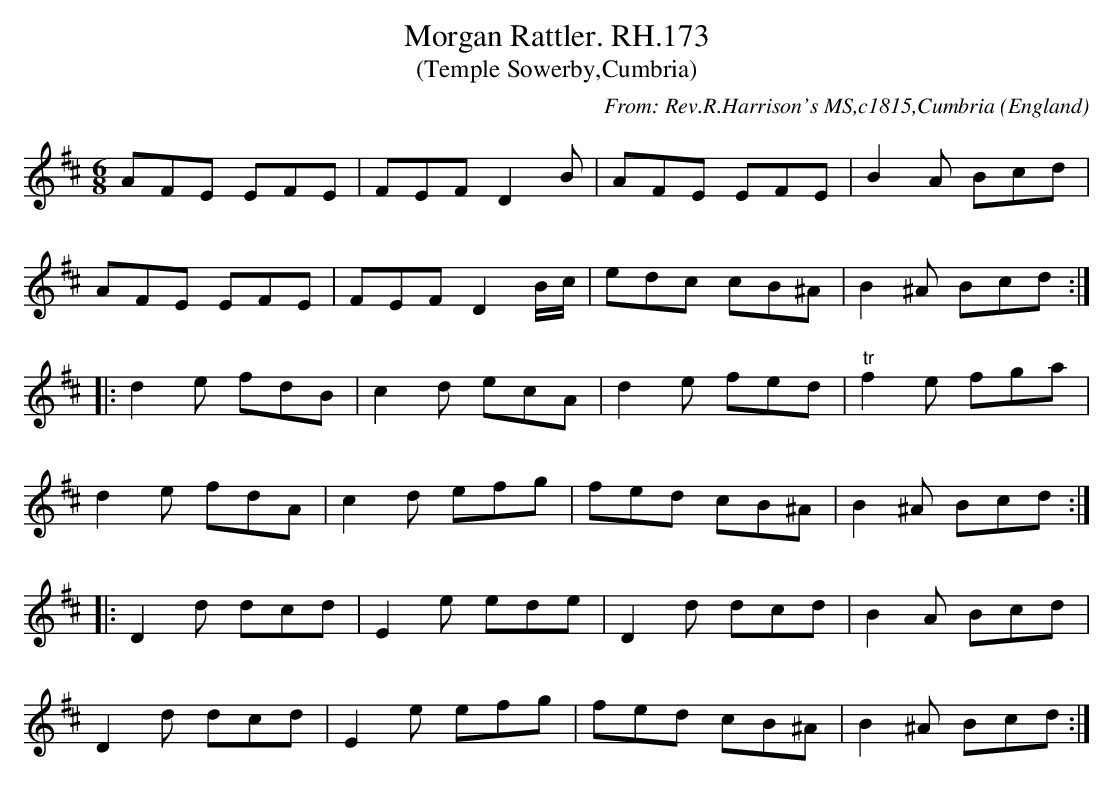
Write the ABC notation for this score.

X:1
T:Morgan Rattler. RH.173
C:From: Rev.R.Harrison's MS,c1815,Cumbria
O:England
T:(Temple Sowerby,Cumbria)
M:6/8
L:1/8
K:D
AFE EFE|FEF D2B|AFE EFE|B2A Bcd|
AFE EFE|FEF D2B/c/|edc cB^A|B2^A Bcd:|
|:d2e fdB|c2d ecA|d2e fed|"tr"f2e fga|
d2e fdA|c2d efg|fed cB^A|B2^A Bcd:|
|:D2d dcd|E2e ede|D2d dcd|B2A Bcd|
D2d dcd|E2e efg|fed cB^A|B2^A Bcd:|
